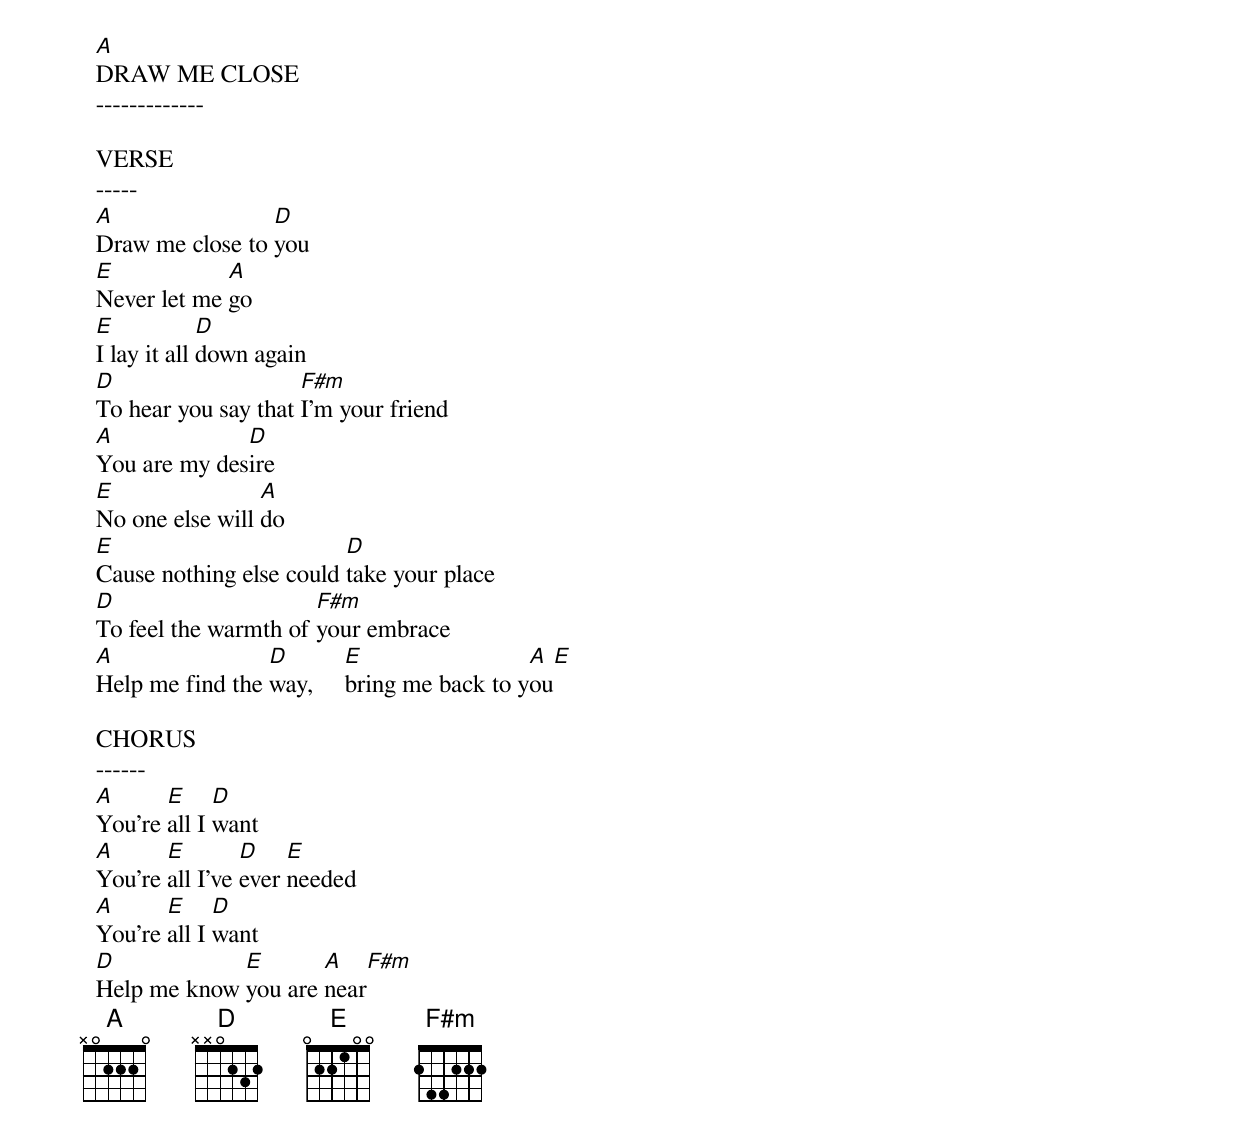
  A
  DRAW ME CLOSE
  -------------

  VERSE
  -----
  A                D
  Draw me close to you
  E            A
  Never let me go
  E            D
  I lay it all down again
  D                    F#m
  To hear you say that I'm your friend
  A             D
  You are my desire
  E                A
  No one else will do
  E                        D
  Cause nothing else could take your place
  D                     F#m
  To feel the warmth of your embrace
  A                D        E                 A    E
  Help me find the way,     bring me back to you

  CHORUS
  ------
  A      E     D
  You're all I want
  A      E        D    E
  You're all I've ever needed
  A      E     D
  You're all I want
  D            E       A                F#m
  Help me know you are near
